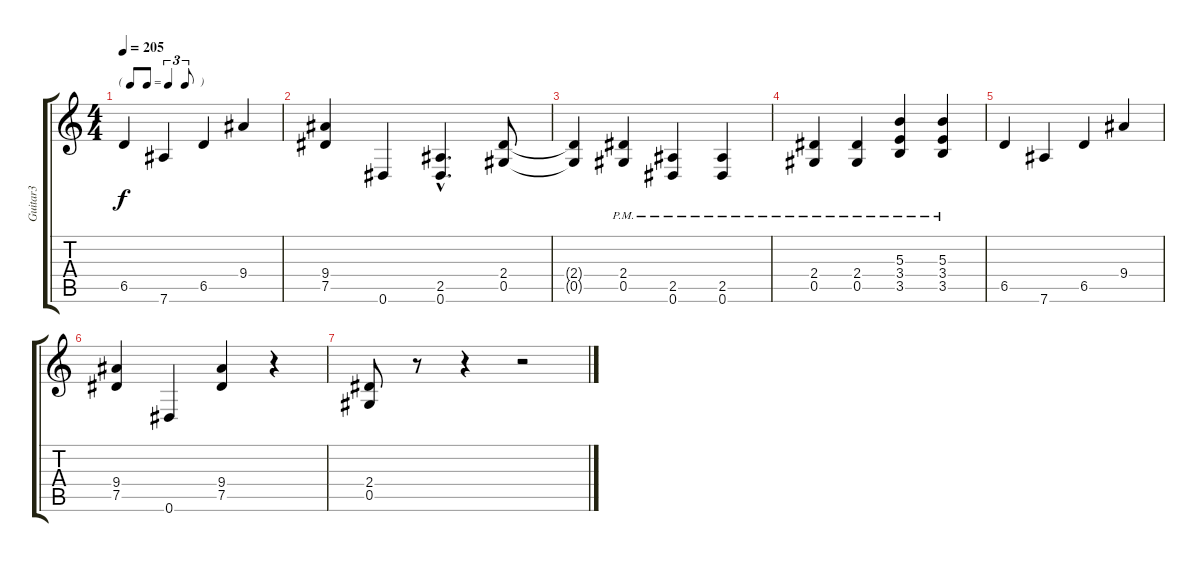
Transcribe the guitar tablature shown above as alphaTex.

\track ("Guitar3" "Guitar3") {instrument distortionguitar}
\staff {score tabs}
\tuning (Eb4 Bb3 Gb3 Db3 Ab2 Eb2) {hide}
\ts (4 4)
\tf triplet8th
\tempo 205
\clef g2
\ks c
6.5.4{dy f} 7.6.4 6.5.4 9.4.4 |
(9.4 7.5).4 0.6.4 (2.5{hac} 0.6{hac}).4{d} (2.4 0.5).8 |
(2.4{t} 0.5{t}).4 (2.4{pm} 0.5{pm}).4 (2.5{pm} 0.6{pm}).4 (2.5{pm} 0.6{pm}).4 |
(2.4{pm} 0.5{pm}).4 (2.4{pm} 0.5{pm}).4 (5.3{pm} 3.4{pm} 3.5{pm}).4 (5.3{pm} 3.4{pm} 3.5{pm}).4 |
6.5.4 7.6.4 6.5.4 9.4.4 |
(9.4 7.5).4 0.6.4 (9.4 7.5).4 r.4 |
(2.4 0.5).8 r.8 r.4 r.2
